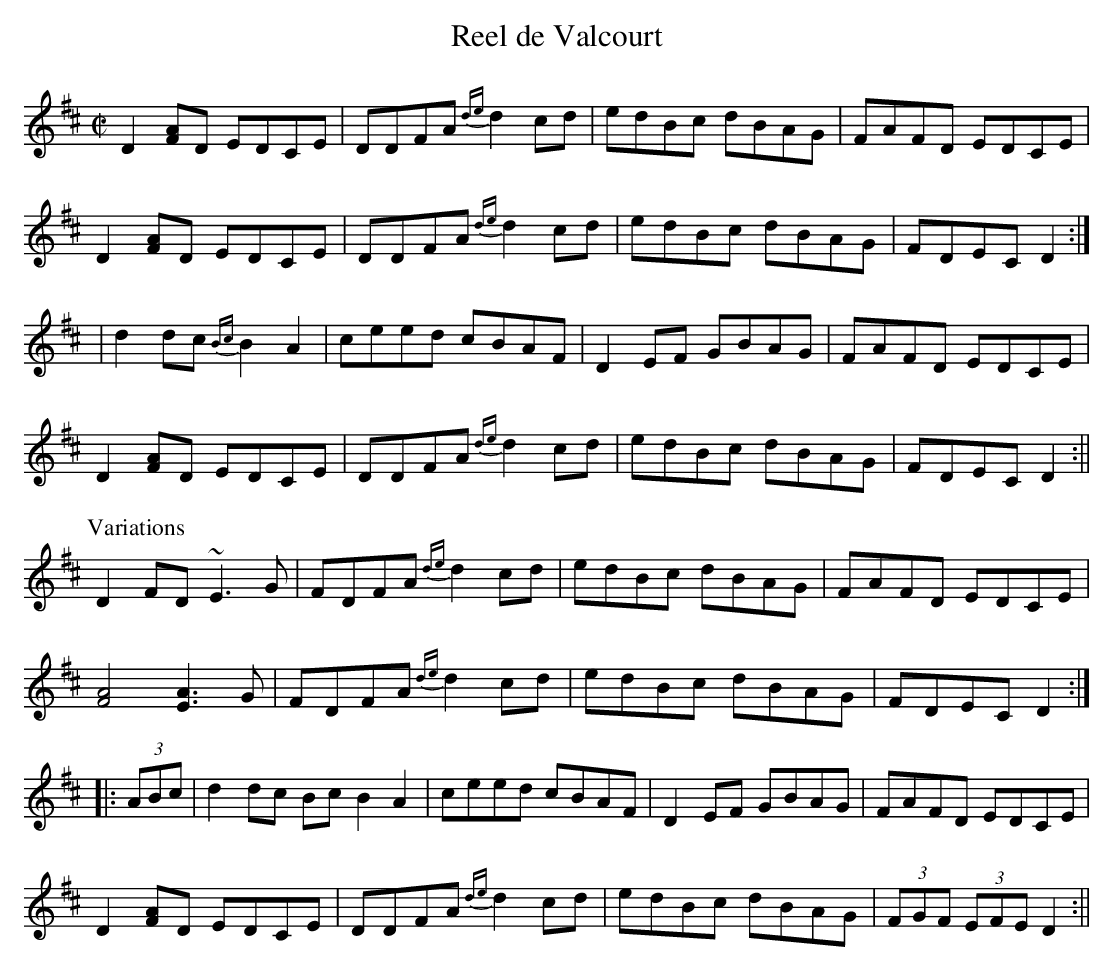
X:1
T:Reel de Valcourt
M:C|
L:1/8
K:D
D2 [FA]D EDCE|DDFA {de}d2 cd|edBc dBAG|FAFD EDCE|
D2 [FA]D EDCE|DDFA {de}d2 cd|edBc dBAG|FDEC D2:|
|d2 dc {Bc}B2 A2|ceed cBAF|D2 EF GBAG|FAFD EDCE|
D2 [FA]D EDCE|DDFA {de}d2 cd|edBc dBAG|FDEC D2:||
P:Variations
D2 FD ~E3G|FDFA{de}d2 cd|edBc dBAG|FAFD EDCE|
[F4A4] [E3A3]G|FDFA {de}d2 cd|edBc dBAG|FDEC D2:|
|:(3ABc|d2 dc Bc}B2 A2|ceed cBAF|D2 EF GBAG|FAFD EDCE|
D2 [FA]D EDCE|DDFA {de}d2 cd|edBc dBAG|(3FGF (3EFE D2:||
